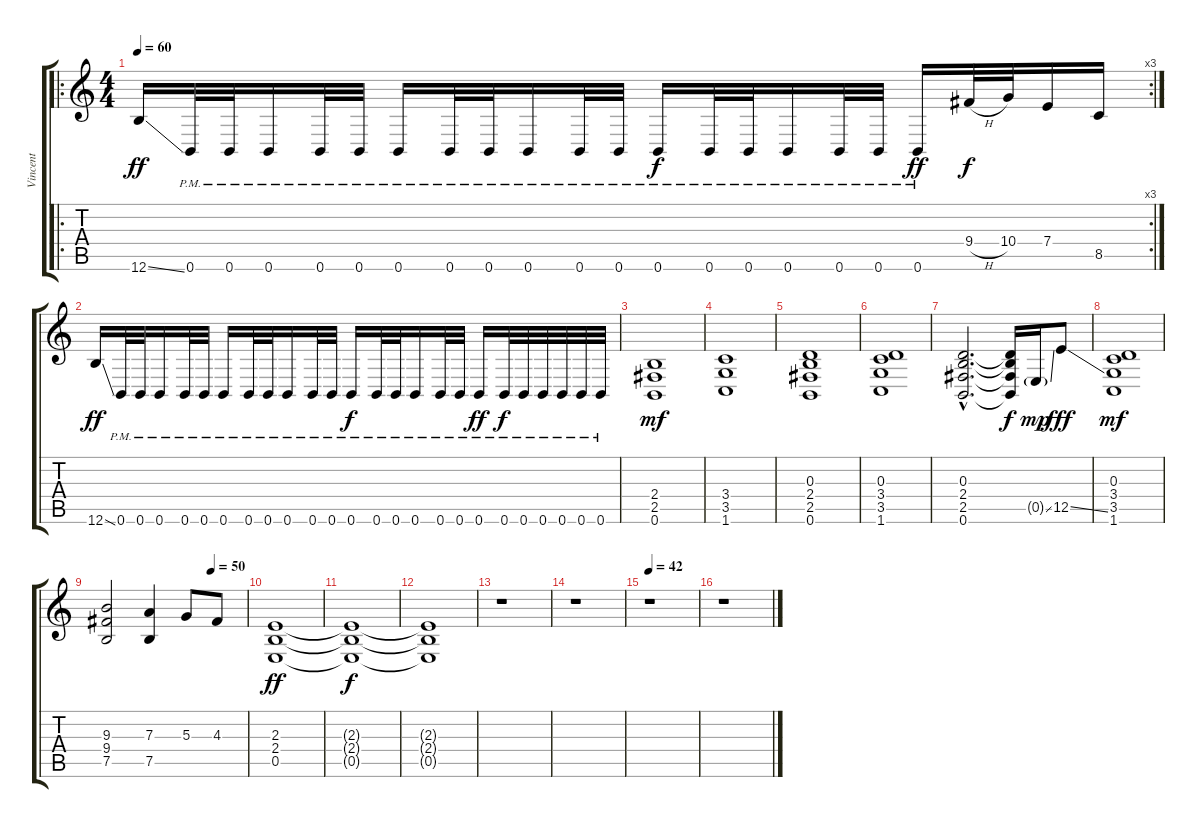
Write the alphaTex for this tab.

\track ("Vincent" "Vincent") {instrument distortionguitar}
\staff {score tabs}
\tuning (B3 Gb3 D3 A2 E2 B1) {hide}
\ro
\rc 3
\ts (4 4)
\tempo 60
\clef g2
\ks c
12.6{ss}.16{dy ff} 0.6{pm}.32 0.6{pm}.32 0.6{pm}.16 0.6{pm}.32 0.6{pm}.32 0.6{pm}.16 0.6{pm}.32 0.6{pm}.32 0.6{pm}.16 0.6{pm}.32 0.6{pm}.32 0.6{pm}.16{dy f} 0.6{pm}.32 0.6{pm}.32 0.6{pm}.16 0.6{pm}.32 0.6{pm}.32 0.6{pm}.16{dy ff} 9.4{h}.32{dy f} 10.4.32 7.4.16 8.5.16 |
12.6{ss}.16{dy ff} 0.6{pm}.32 0.6{pm}.32 0.6{pm}.16 0.6{pm}.32 0.6{pm}.32 0.6{pm}.16 0.6{pm}.32 0.6{pm}.32 0.6{pm}.16 0.6{pm}.32 0.6{pm}.32 0.6{pm}.16{dy f} 0.6{pm}.32 0.6{pm}.32 0.6{pm}.16 0.6{pm}.32 0.6{pm}.32 0.6{pm}.16{dy ff} 0.6{pm}.32{dy f} 0.6{pm}.32 0.6{pm}.32 0.6{pm}.32 0.6{pm}.32 0.6{pm}.32 |
(2.4 2.5 0.6).1{dy mf} |
(3.4 3.5 1.6).1 |
(0.3 2.4 2.5 0.6).1 |
(0.3 3.4 3.5 1.6).1 |
(0.3{hac} 2.4{hac} 2.5{hac} 0.6{hac}).2{d} (0.3{t} 2.4{t} 2.5{t} 0.6{t}).16{dy f} 0.5{ss g}.16{dy mp} 12.5{ss}.8{dy fff} |
(0.3 3.4 3.5 1.6).1{dy mf} |
\tempo (50 0.75)
(9.3 9.4 7.5).2 (7.3 7.5).4 5.3.8 4.3.8 |
(2.3 2.4 0.5).1{dy ff volume 0} |
(2.3{t} 2.4{t} 0.5{t}).1{dy f} |
(2.3{t} 2.4{t} 0.5{t}).1 |
r.1 |
r.1 |
\tempo 42
r.1 |
r.1
